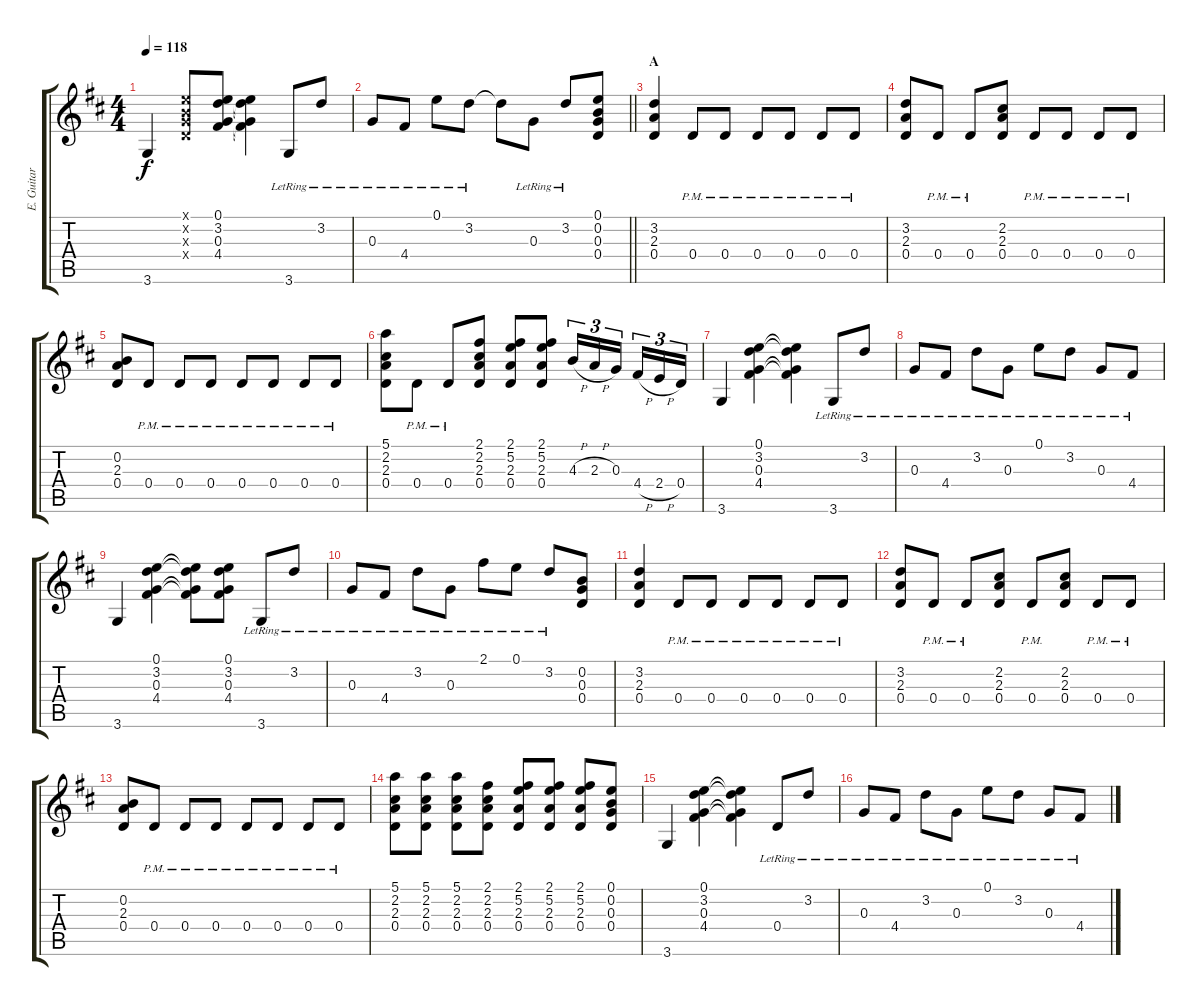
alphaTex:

\track ("E. Guitar I" "E. Guitar ") {instrument overdrivenguitar}
\staff {score tabs}
\tuning (E4 B3 G3 D3 A2 E2) {hide}
\ts (4 4)
\tempo 118
\clef g2
\ks d
3.6.4{dy f} (0.1{x} 0.2{x} 0.3{x} 0.4{x}).8 (0.1 3.2 0.3 4.4).8 (0.1{t} 3.2{t} 0.3{t} 4.4{t}).4 3.6{lr}.8 3.2{lr}.8 |
\barLineRight lightlight
0.3{lr}.8 4.4{lr}.8 0.1{lr}.8 3.2{lr}.8 3.2{t}.8 0.3{lr}.8 3.2{lr}.8 (0.1 0.2 0.3 0.4).8 |
\section ("" "A")
(3.2 2.3 0.4).4 0.4{pm}.8 0.4{pm}.8 0.4{pm}.8 0.4{pm}.8 0.4{pm}.8 0.4{pm}.8 |
(3.2 2.3 0.4).8 0.4{pm}.8 0.4{pm}.8 (2.2 2.3 0.4).8 0.4{pm}.8 0.4{pm}.8 0.4{pm}.8 0.4{pm}.8 |
(0.2 2.3 0.4).8 0.4{pm}.8 0.4{pm}.8 0.4{pm}.8 0.4{pm}.8 0.4{pm}.8 0.4{pm}.8 0.4{pm}.8 |
(5.1 2.2 2.3 0.4).8 0.4{pm}.8 0.4{pm}.8 (2.1 2.2 2.3 0.4).8 (2.1 5.2 2.3 0.4).8 (2.1 5.2 2.3 0.4).8 4.3{h}.16{tu (3 2)} 2.3{h}.16{tu (3 2)} 0.3.16{tu (3 2) beam splitsecondary} 4.4{h}.16{tu (3 2)} 2.4{h}.16{tu (3 2)} 0.4.16{tu (3 2)} |
3.6.4 (0.1 3.2 0.3 4.4).4 (0.1{t} 3.2{t} 0.3{t} 4.4{t}).4 3.6{lr}.8 3.2{lr}.8 |
0.3{lr}.8 4.4{lr}.8 3.2{lr}.8 0.3{lr}.8 0.1{lr}.8 3.2{lr}.8 0.3{lr}.8 4.4{lr}.8 |
3.6.4 (0.1 3.2 0.3 4.4).4 (0.1{t} 3.2{t} 0.3{t} 4.4{t}).8 (0.1 3.2 0.3 4.4).8 3.6{lr}.8 3.2{lr}.8 |
0.3{lr}.8 4.4{lr}.8 3.2{lr}.8 0.3{lr}.8 2.1{lr}.8 0.1{lr}.8 3.2{lr}.8 (0.2 0.3 0.4).8 |
(3.2 2.3 0.4).4 0.4{pm}.8 0.4{pm}.8 0.4{pm}.8 0.4{pm}.8 0.4{pm}.8 0.4{pm}.8 |
(3.2 2.3 0.4).8 0.4{pm}.8 0.4{pm}.8 (2.2 2.3 0.4).8 0.4{pm}.8 (2.2 2.3 0.4).8 0.4{pm}.8 0.4{pm}.8 |
(0.2 2.3 0.4).8 0.4{pm}.8 0.4{pm}.8 0.4{pm}.8 0.4{pm}.8 0.4{pm}.8 0.4{pm}.8 0.4{pm}.8 |
(5.1 2.2 2.3 0.4).8 (5.1 2.2 2.3 0.4).8 (5.1 2.2 2.3 0.4).8 (2.1 2.2 2.3 0.4).8 (2.1 5.2 2.3 0.4).8 (2.1 5.2 2.3 0.4).8 (2.1 5.2 2.3 0.4).8 (0.1 0.2 0.3 0.4).8 |
3.6.4 (0.1 3.2 0.3 4.4).4 (0.1{t} 3.2{t} 0.3{t} 4.4{t}).4 0.4{lr}.8 3.2{lr}.8 |
0.3{lr}.8 4.4{lr}.8 3.2{lr}.8 0.3{lr}.8 0.1{lr}.8 3.2{lr}.8 0.3{lr}.8 4.4{lr}.8
